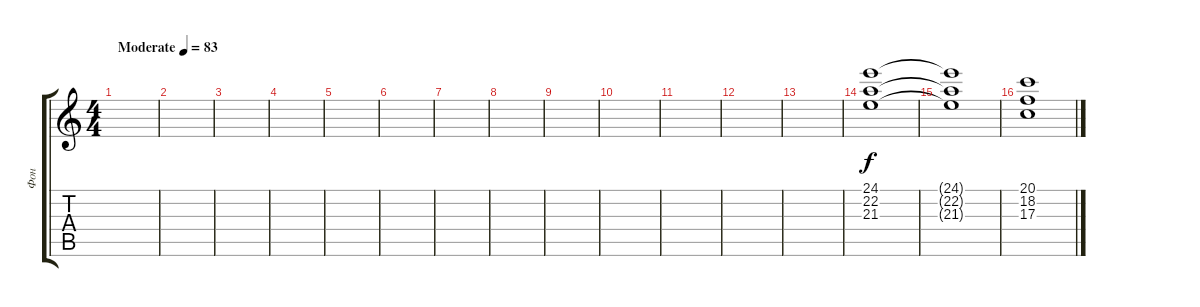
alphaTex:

\track ("Фон" "Фон") {instrument percussiveorgan}
\staff {score tabs}
\tuning (E4 B3 G3 D3 A2 E2) {hide}
\ts (4 4)
\tempo (83 "Moderate")
\clef g2
\ks c
|
|
|
|
|
|
|
|
|
|
|
|
|
(24.1 22.2 21.3).1 |
(24.1{t} 22.2{t} 21.3{t}).1 |
(20.1 18.2 17.3).1
